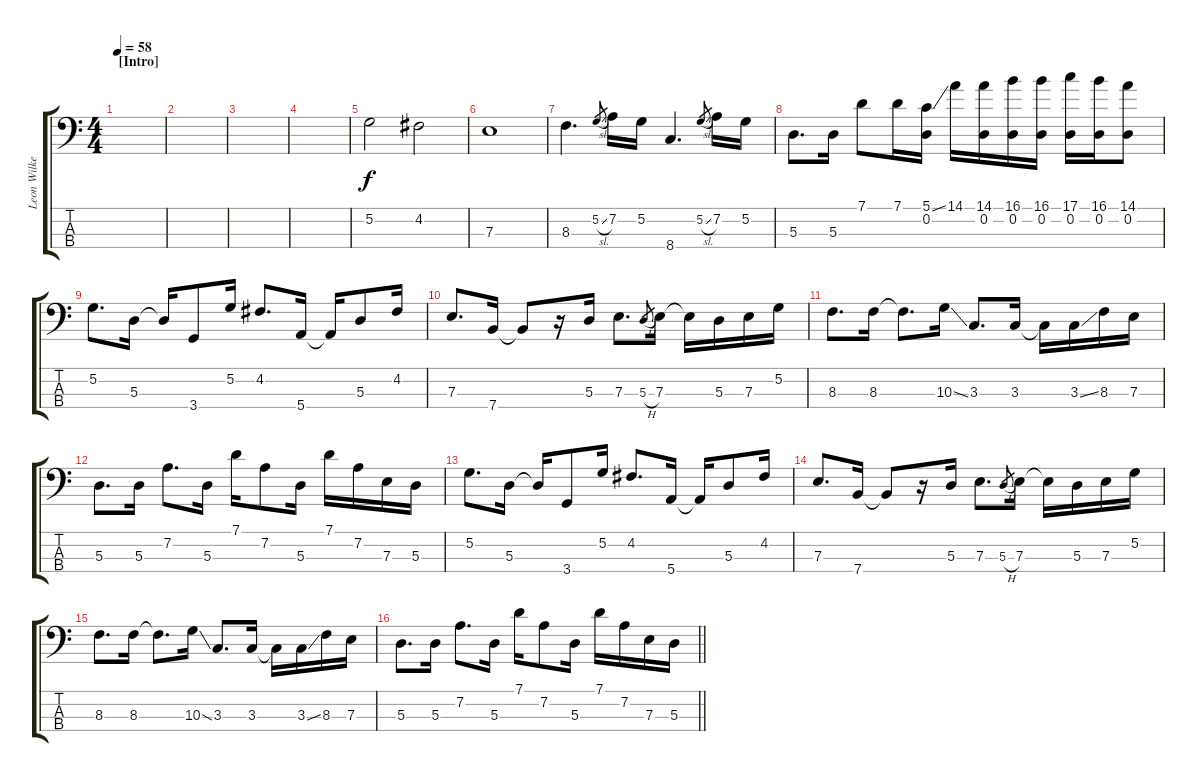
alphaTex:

\track ("Leon Wilkeson (Bass Guitar)" "Leon Wilke") {instrument electricbassfinger}
\staff {score tabs}
\tuning (G2 D2 A1 E1) {hide}
\ts (4 4)
\section ("" "[Intro]")
\tempo 58
\clef f4
\ks c
|
|
|
|
5.2.2 4.2.2 |
7.3.1 |
8.3.4{d} 5.2{sl}.8{gr} 7.2.16 5.2.16 8.4.4{d} 5.2{sl}.8{gr} 7.2.16 5.2.16 |
5.3.8{d} 5.3.16 7.1.8 7.1.16 (5.1{ss} 0.2).16 14.1.16 (14.1 0.2).16 (16.1 0.2).16 (16.1 0.2).16 (17.1 0.2).16 (16.1 0.2).16 (14.1 0.2).8 |
5.2.8{d} 5.3.16 5.3{t}.16 3.4.8 5.2.16 4.2.8{d} 5.4.16 5.4{t}.16 5.3.8 4.2.16 |
7.3.8{d} 7.4.16 7.4{t}.8 r.16 5.3.16 7.3.8{d} 5.3{h}.8{gr} 7.3.16 7.3{t}.16 5.3.16 7.3.16 5.2.16 |
8.3.8{d} 8.3.16 8.3{t}.8{d} 10.3{ss}.16 3.3.8{d} 3.3.16 3.3{t}.16 3.3{ss}.16 8.3.16 7.3.16 |
5.3.8{d} 5.3.16 7.2.8{d} 5.3.16 7.1.16 7.2.8 5.3.16 7.1.16 7.2.16 7.3.16 5.3.16 |
5.2.8{d} 5.3.16 5.3{t}.16 3.4.8 5.2.16 4.2.8{d} 5.4.16 5.4{t}.16 5.3.8 4.2.16 |
7.3.8{d} 7.4.16 7.4{t}.8 r.16 5.3.16 7.3.8{d} 5.3{h}.8{gr} 7.3.16 7.3{t}.16 5.3.16 7.3.16 5.2.16 |
8.3.8{d} 8.3.16 8.3{t}.8{d} 10.3{ss}.16 3.3.8{d} 3.3.16 3.3{t}.16 3.3{ss}.16 8.3.16 7.3.16 |
\barLineRight lightlight
5.3.8{d} 5.3.16 7.2.8{d} 5.3.16 7.1.16 7.2.8 5.3.16 7.1.16 7.2.16 7.3.16 5.3.16
